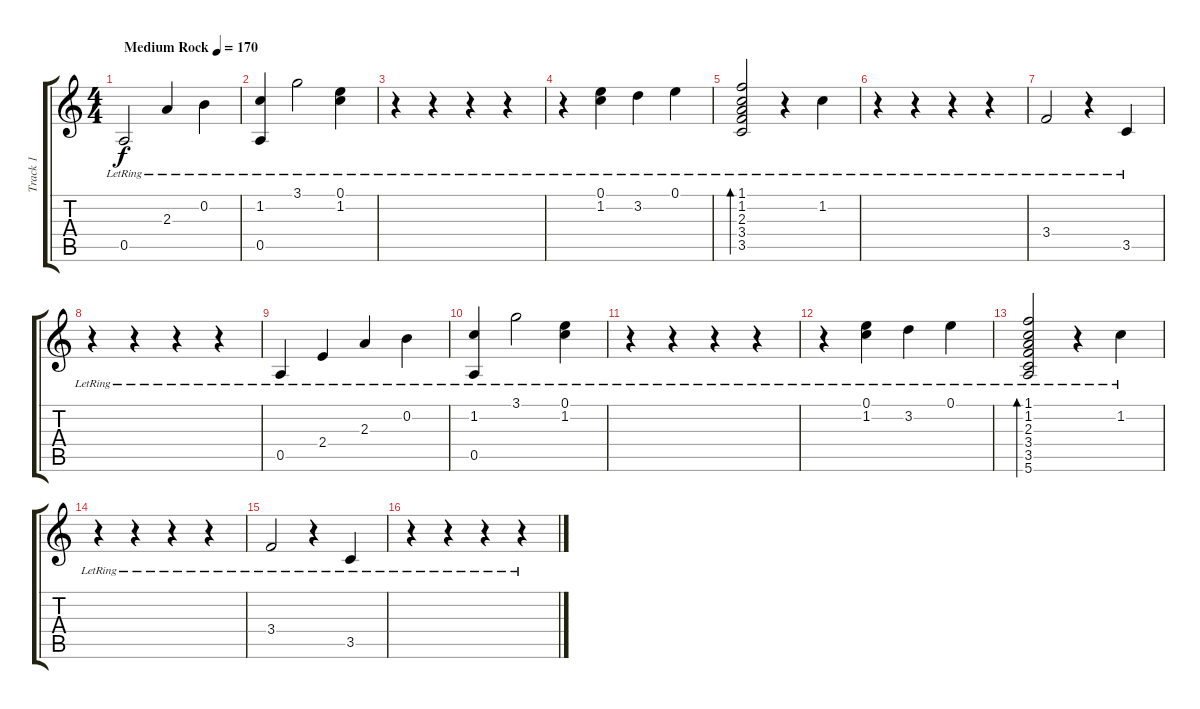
\track ("Track 1" "Track 1") {instrument acousticguitarsteel}
\staff {score tabs}
\tuning (E4 B3 G3 D3 A2 E2) {hide}
\ts (4 4)
\tempo (170 "Medium Rock")
\clef g2
\ks c
0.5{lr}.2{dy f instrument acousticguitarsteel} 2.3{lr}.4 0.2{lr}.4 |
(1.2{lr} 0.5{lr}).4 3.1{lr}.2 (0.1{lr} 1.2{lr}).4 |
r.4 r.4 r.4 r.4 |
r.4 (0.1{lr} 1.2{lr}).4 3.2{lr}.4 0.1{lr}.4 |
(1.1{lr} 1.2{lr} 2.3{lr} 3.4{lr} 3.5{lr}).2{bd 240} r.4 1.2{lr}.4 |
r.4 r.4 r.4 r.4 |
3.4{lr}.2 r.4 3.5{lr}.4 |
r.4 r.4 r.4 r.4 |
0.5{lr}.4 2.4{lr}.4 2.3{lr}.4 0.2{lr}.4 |
(1.2{lr} 0.5{lr}).4 3.1{lr}.2 (0.1{lr} 1.2{lr}).4 |
r.4 r.4 r.4 r.4 |
r.4 (0.1{lr} 1.2{lr}).4 3.2{lr}.4 0.1{lr}.4 |
(1.1{lr} 1.2{lr} 2.3{lr} 3.4{lr} 3.5{lr} 5.6{lr}).2{bd 240} r.4 1.2{lr}.4 |
r.4 r.4 r.4 r.4 |
3.4{lr}.2 r.4 3.5{lr}.4 |
r.4 r.4 r.4 r.4
